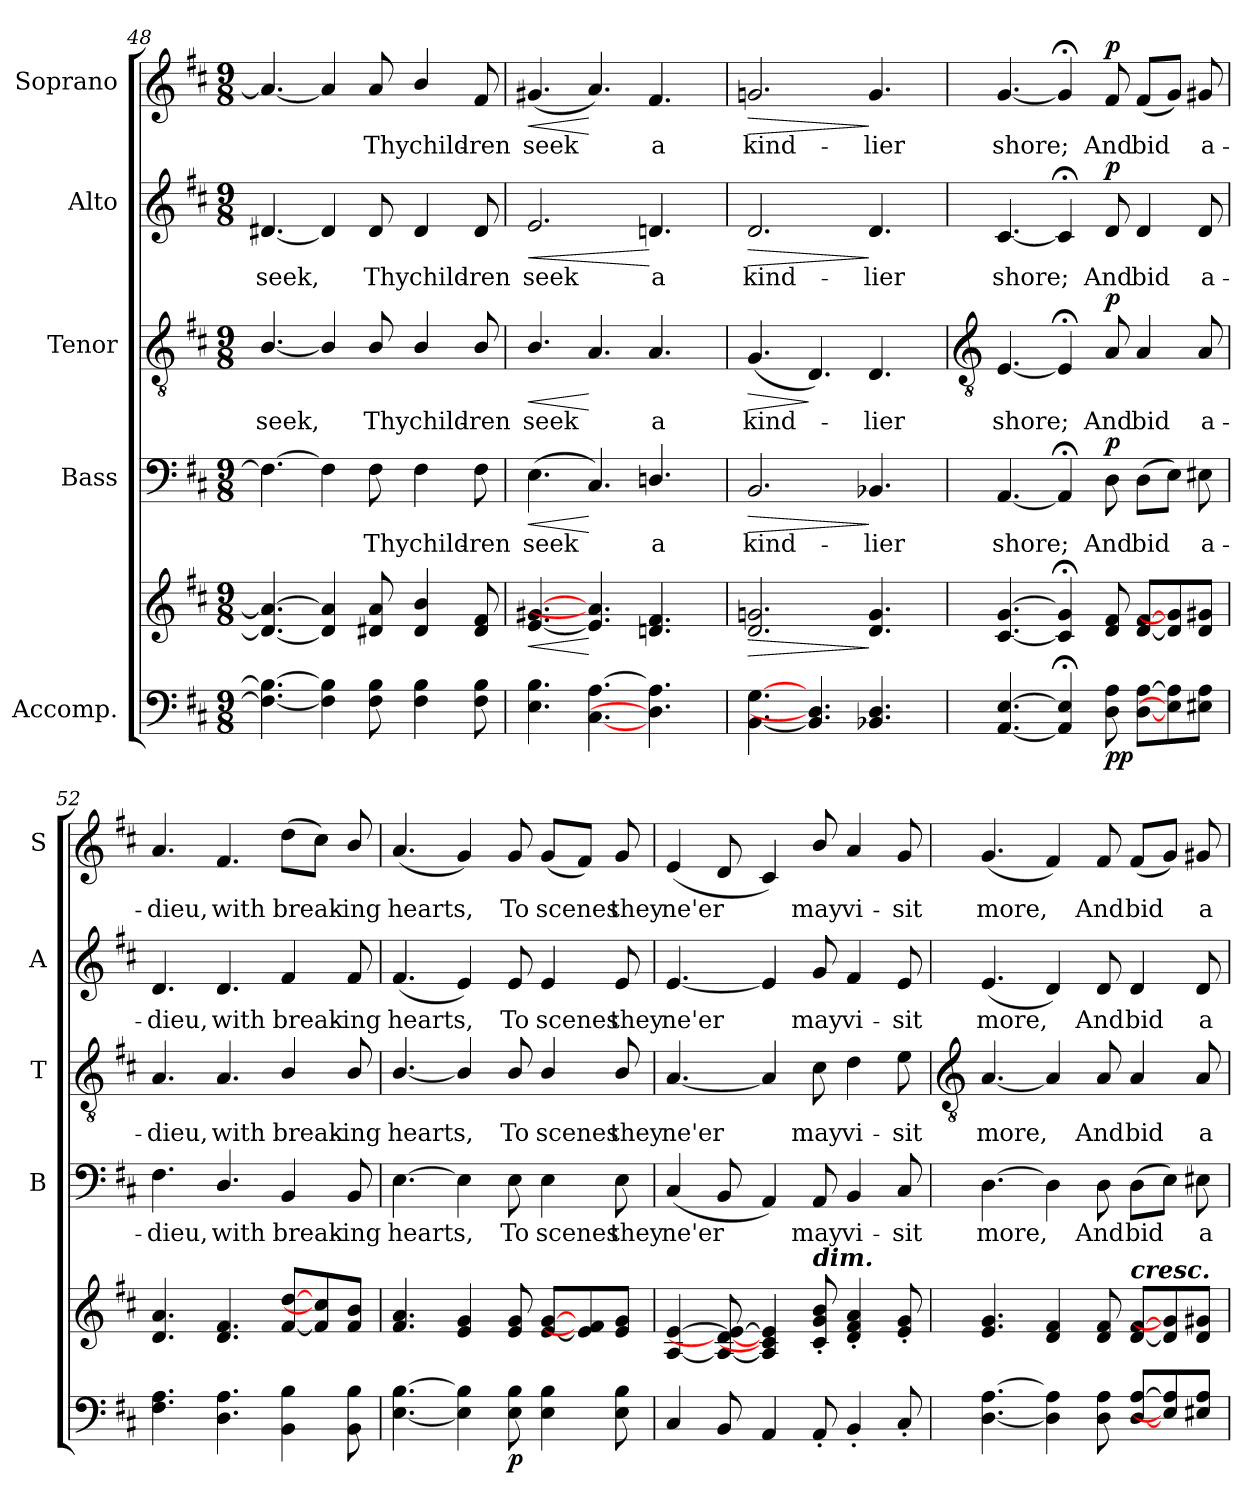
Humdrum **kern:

**kern	**kern	**dynam	**kern	**text	**dynam	**kern	**text	**dynam	**kern	**text	**dynam	**kern	**text	**dynam
*part5	*part5	*part5	*part4	*part4	*part4	*part3	*part3	*part3	*part2	*part2	*part2	*part1	*part1	*part1
*staff6	*staff5	*staff5/6	*staff4	*staff4	*staff4	*staff3	*staff3	*staff3	*staff2	*staff2	*staff2	*staff1	*staff1	*staff1
*I"Accomp.	*	*	*I"Bass	*	*	*I"Tenor	*	*	*I"Alto	*	*	*I"Soprano	*	*
*	*	*	*I'B	*	*	*I'T	*	*	*I'A	*	*	*I'S	*	*
*clefF4	*clefG2	*	*clefF4	*	*	*clefGv2	*	*	*clefG2	*	*	*clefG2	*	*
*k[f#c#]	*k[f#c#]	*	*k[f#c#]	*	*	*k[f#c#]	*	*	*k[f#c#]	*	*	*k[f#c#]	*	*
*D:	*D:	*	*D:	*	*	*D:	*	*	*D:	*	*	*D:	*	*
*M9/8	*M9/8	*	*M9/8	*	*	*M9/8	*	*	*M9/8	*	*	*M9/8	*	*
=48	=48	=48	=48	=48	=48	=48	=48	=48	=48	=48	=48	=48	=48	=48
*	*^	*	*	*	*	*	*	*	*	*	*	*	*	*
!	!	!	!	!	!	!	!	!LO:LY:b	!	!	!LO:LY:b	!	!	!	!
4.F#_ 4.B_	4.d#/_ 4.a/_	1ryy	.	4.F#_	.	.	[4.B/	seek,	.	[4.d#X	seek,	.	4.a_	.	.
4F#] 4B]	4d#/] 4a/]	.	.	4F#]	.	.	4B/]	.	.	4d#]	.	.	4a]	.	.
!	!	!	!	!	!LO:LY:b	!	!	!LO:LY:b	!	!	!LO:LY:b	!	!	!LO:LY:b	!
8F# 8B	8d#/ 8a/	.	.	8F#	Thy	.	8B/	Thy	.	8d#	Thy	.	8a	Thy	.
!	!	!	!	!	!LO:LY:b	!	!	!LO:LY:b	!	!	!LO:LY:b	!	!	!LO:LY:b	!
4F# 4B	4d#/ 4b/	.	.	4F#	child-	.	4B/	child-	.	4d#	child-	.	4b/	child-	.
!	!	!	!	!	!LO:LY:b	!	!	!LO:LY:b	!	!	!LO:LY:b	!	!	!LO:LY:b	!
8F# 8B	8d#/ 8f#/	8ryy	.	8F#	-ren	.	8B/	-ren	.	8d#	-ren	.	8f#	-ren	.
=49	=49	=49	=49	=49	=49	=49	=49	=49	=49	=49	=49	=49	=49	=49	=49
!	!	!	!LO:HP:b	!	!LO:LY:b	!LO:HP:b	!	!LO:LY:b	!LO:HP:b	!	!LO:LY:b	!LO:HP:b	!	!LO:LY:b	!LO:HP:b
4.E 4.B	[4.e/ [4.g#X/	1ryy	<	(<4.E	seek	<	4.B/	seek	<	2.e	seek	<	(<4.g#X	seek	<
[4.C# [4.A	4.e/] 4.a/]	.	[	4.C#)	.	[	4.A	.	[	.	.	.	4.a)	.	[
!	!	!	!	!	!LO:LY:b	!	!	!LO:LY:b	!	!	!LO:LY:b	!	!	!LO:LY:b	!
4.Dn\] 4.A\]	4.dn/ 4.f#/	.	.	4.Dn/	a	.	4.A	a	.	4.dn	a	[	4.f#	a	.
.	.	8ryy	.	.	.	.	.	.	.	.	.	.	.	.	.
=50	=50	=50	=50	=50	=50	=50	=50	=50	=50	=50	=50	=50	=50	=50	=50
!	!	!	!LO:HP:b	!	!LO:LY:b	!LO:HP:b	!	!LO:LY:b	!LO:HP:b	!	!LO:LY:b	!LO:HP:b	!	!LO:LY:b	!LO:HP:b
[4.BB [4.G	2.d/ 2.gn/	1ryy	>	2.BB	kind-	>	(<4.G	kind-	>	2.d	kind-	>	2.gn	kind-	>
4.BB] 4.D]	.	.	.	.	.	.	4.D)	.	]	.	.	.	.	.	.
!	!	!	!	!	!LO:LY:b	!	!	!LO:LY:b	!	!	!LO:LY:b	!	!	!LO:LY:b	!
4.BB-X 4.D	4.d/ 4.g/	.	]	4.BB-X	-lier	]	4.D	lier	.	4.d	-lier	]	4.g	-lier	]
.	.	8ryy	.	.	.	.	.	.	.	.	.	.	.	.	.
*	*v	*v	*	*	*	*	*	*	*	*	*	*	*	*	*
!!LO:LB:g=z
=51	=51	=51	=51	=51	=51	=51	=51	=51	=51	=51	=51	=51	=51	=51
*	*	*	*	*	*	*clefGv2	*	*	*	*	*	*	*	*
*	*^	*	*	*	*	*	*	*	*	*	*	*	*	*
!	!	!	!	!	!LO:LY:b	!	!	!LO:LY:b	!	!	!LO:LY:b	!	!	!LO:LY:b	!
*	*v	*v	*	*	*	*	*	*	*	*	*	*	*	*	*
[4.AA [4.E	[4.c# [4.g	.	[4.AA/	shore;	.	[4.E	shore;	.	[4.c#	shore;	.	[4.g	shore;	.
4AA];< 4E];<	4c#];< 4g];<	.	4AA;<]	.	.	4E;<]	.	.	4c#;<]	.	.	4g;<]	.	.
!	!	!LO:DY:b=2	!	!LO:LY:b	!	!	!LO:LY:b	!	!	!LO:LY:b	!	!	!LO:LY:b	!
!	!	!LO:DY:n=1:b	!	!	!LO:DY:b	!	!	!LO:DY:b	!	!	!LO:DY:b	!	!	!LO:DY:b
8D\ 8A\	8d 8f#	p p	8D	And	p	8A	And	p	8d	And	p	8f#	And	p
!	!	!	!	!LO:LY:b	!	!	!LO:LY:b	!	!	!LO:LY:b	!	!	!LO:LY:b	!
[8D [8AL	[8d [8f#L	.	(>8DL	bid	.	4A	bid	.	4d	bid	.	(<8f#L	bid	.
8E] 8A]	8d] 8g]	.	8EJ)	.	.	.	.	.	.	.	.	8gJ)	.	.
!	!	!	!	!LO:LY:b	!	!	!LO:LY:b	!	!	!LO:LY:b	!	!	!LO:LY:b	!
8E#X 8AJ	8d 8g#XJ	.	8E#X	a-	.	8A	a-	.	8d	a-	.	8g#X	a-	.
=52	=52	=52	=52	=52	=52	=52	=52	=52	=52	=52	=52	=52	=52	=52
!	!	!	!	!LO:LY:b	!	!	!LO:LY:b	!	!	!LO:LY:b	!	!	!LO:LY:b	!
4.F# 4.A	4.d 4.a	.	4.F#	-dieu,	.	4.A	-dieu,	.	4.d	-dieu,	.	4.a	-dieu,	.
!	!	!	!	!LO:LY:b	!	!	!LO:LY:b	!	!	!LO:LY:b	!	!	!LO:LY:b	!
4.D\ 4.A\	4.d 4.f#	.	4.D/	with	.	4.A	with	.	4.d	with	.	4.f#	with	.
!	!	!	!	!LO:LY:b	!	!	!LO:LY:b	!	!	!LO:LY:b	!	!	!LO:LY:b	!
4BB 4B	[8f# [8ddL	.	4BB	break-	.	4B/	break-	.	4f#	break-	.	(>8ddL	break-	.
.	8f#] 8cc#]	.	.	.	.	.	.	.	.	.	.	8cc#J)	.	.
!	!	!	!	!LO:LY:b	!	!	!LO:LY:b	!	!	!LO:LY:b	!	!	!LO:LY:b	!
8BB 8B	8f# 8bJ	.	8BB	-ing	.	8B/	-ing	.	8f#	-ing	.	8b/	ing	.
=53	=53	=53	=53	=53	=53	=53	=53	=53	=53	=53	=53	=53	=53	=53
!	!	!	!	!LO:LY:b	!	!	!LO:LY:b	!	!	!LO:LY:b	!	!	!LO:LY:b	!
[4.E [4.B	4.f# 4.a	.	[4.E	hearts,	.	[4.B/	hearts,	.	(<4.f#	hearts,	.	(<4.a	hearts,	.
4E] 4B]	4e 4g	.	4E]	.	.	4B/]	.	.	4e)	.	.	4g)	.	.
!	!	!LO:DY:b=2	!	!LO:LY:b	!	!	!LO:LY:b	!	!	!LO:LY:b	!	!	!LO:LY:b	!
8E 8B	8e 8g	p	8E	To	.	8B/	To	.	8e	To	.	8g	To	.
!	!	!	!	!LO:LY:b	!	!	!LO:LY:b	!	!	!LO:LY:b	!	!	!LO:LY:b	!
4E 4B	[8e [8gL	.	4E	scenes	.	4B/	scenes	.	4e	scenes	.	(<8gL	scenes	.
.	8e] 8f#]	.	.	.	.	.	.	.	.	.	.	8f#J)	.	.
!	!	!	!	!LO:LY:b	!	!	!LO:LY:b	!	!	!LO:LY:b	!	!	!LO:LY:b	!
8E 8B	8e 8gJ	.	8E	they	.	8B/	they	.	8e	they	.	8g	they	.
=54	=54	=54	=54	=54	=54	=54	=54	=54	=54	=54	=54	=54	=54	=54
!	!	!	!	!LO:LY:b	!	!	!LO:LY:b	!	!	!LO:LY:b	!	!	!LO:LY:b	!
4C#	[4A [4e	.	(<4C#	ne'er	.	[4.A	ne'er	.	[4.e	ne'er	.	(<4e	ne'er	.
8BB	8A_ 8d_ 8e_	.	8BB	.	.	.	.	.	.	.	.	8d	.	.
4AA	4A] 4c#] 4e]	.	4AA)	.	.	4A]	.	.	4e]	.	.	4c#)	.	.
!	!LO:TX:a:Bi:t=dim.	!	!	!	!	!	!	!	!	!	!	!	!	!
!	!	!	!	!LO:LY:b	!	!	!LO:LY:b	!	!	!LO:LY:b	!	!	!LO:LY:b	!
8AA'	8c#/' 8g/' 8b/'	.	8AA	may	.	8c#	may	.	8g	may	.	8b/	may	.
!	!	!	!	!LO:LY:b	!	!	!LO:LY:b	!	!	!LO:LY:b	!	!	!LO:LY:b	!
4BB'	4d' 4f#' 4a'	.	4BB	vi-	.	4d	vi-	.	4f#	vi-	.	4a	vi-	.
!	!	!	!	!LO:LY:b	!	!	!LO:LY:b	!	!	!LO:LY:b	!	!	!LO:LY:b	!
8C#'	8e' 8g'	.	8C#	-sit	.	8e	-sit	.	8e	-sit	.	8g	-sit	.
!!LO:LB:g=z
=55	=55	=55	=55	=55	=55	=55	=55	=55	=55	=55	=55	=55	=55	=55
*	*	*	*	*	*	*clefGv2	*	*	*	*	*	*	*	*
!	!	!	!	!LO:LY:b	!	!	!LO:LY:b	!	!	!LO:LY:b	!	!	!LO:LY:b	!
[4.D [4.A	4.e 4.g	.	[4.D	more,	.	[4.A	more,	.	(<4.e	more,	.	(<4.g	more,	.
4D] 4A]	4d 4f#	.	4D]	.	.	4A]	.	.	4d)	.	.	4f#)	.	.
!	!	!	!	!LO:LY:b	!	!	!LO:LY:b	!	!	!LO:LY:b	!	!	!LO:LY:b	!
8D 8A	8d 8f#	.	8D	And	.	8A	And	.	8d	And	.	8f#	And	.
!	!LO:TX:a:Bi:t=cresc.	!	!	!	!	!	!	!	!	!	!	!	!	!
!	!	!	!	!LO:LY:b	!	!	!LO:LY:b	!	!	!LO:LY:b	!	!	!LO:LY:b	!
[8D\ [8A\L	[8d [8f#L	.	(>8DL	bid	.	4A	bid	.	4d	bid	.	(<8f#L	bid	.
8E/] 8A/]	8d] 8g]	.	8EJ)	.	.	.	.	.	.	.	.	8gJ)	.	.
!	!	!	!	!LO:LY:b	!	!	!LO:LY:b	!	!	!LO:LY:b	!	!	!LO:LY:b	!
8E#X/ 8A/J	8d 8g#XJ	.	8E#X	a-	.	8A	a-	.	8d	a-	.	8g#X	a-	.
=	=	=	=	=	=	=	=	=	=	=	=	=	=	=
*-	*-	*-	*-	*-	*-	*-	*-	*-	*-	*-	*-	*-	*-	*-
